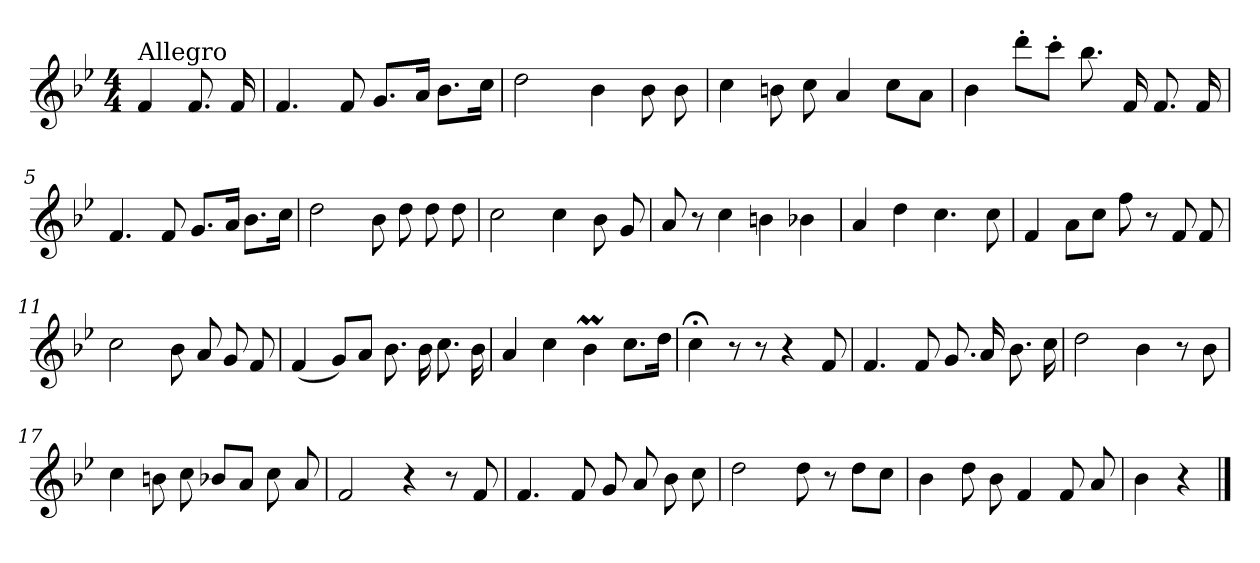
**kern
*part1
*staff1
*clefG2
*k[b-e-]
*B-:
*M4/4
=
!LO:TX:a:t=Allegro
4f/
8.f/
16f/
=1
4.f/
8f/
8.g/L
16a/Jk
8.b-\L
16cc\Jk
=2
2dd\
4b-\
8b-\
8b-\
=3
4cc\
8bn\
8cc\
4a/
8cc\L
8a\J
=4
4b-\
8ddd'>\L
8ccc'>\J
8.bb-\
16f/
8.f/
16f/
!!LO:LB:g=z
=5
4.f/
8f/
8.g/L
16a/Jk
8.b-\L
16cc\Jk
=6
2dd\
8b-\
8dd\
8dd\
8dd\
=7
2cc\
4cc\
8b-\
8g/
=8
8a/
8r
4cc\
4bn\
4b-X\
=9
4a/
4dd\
4.cc\
8cc\
!!LO:LB:g=z
=10
4f/
8a\L
8cc\J
8ff\
8r
8f/
8f/
=11
2cc\
8b-\
8a/
8g/
8f/
=12
(<4f/
8g/L)
8a/J
8.b-\
16b-\
8.cc\
16b-\
=13
4a/
4cc\
4b-M\
8.cc\L
16dd\Jk
=14
4cc;<\
8r
8r
4r
8f/
!!LO:LB:g=z
=15
4.f/
8f/
8.g/
16a/
8.b-\
16cc\
=16
2dd\
4b-\
8r
8b-\
=17
4cc\
8bn\
8cc\
8b-X/L
8a/J
8cc\
8a/
=18
2f/
4r
8r
8f/
=19
4.f/
8f/
8g/
8a/
8b-\
8cc\
!!LO:LB:g=z
=20
2dd\
8dd\
8r
8dd\L
8cc\J
=21
4b-\
8dd\
8b-\
4f/
8f/
8a/
=22
4b-\
4r
==
*-
